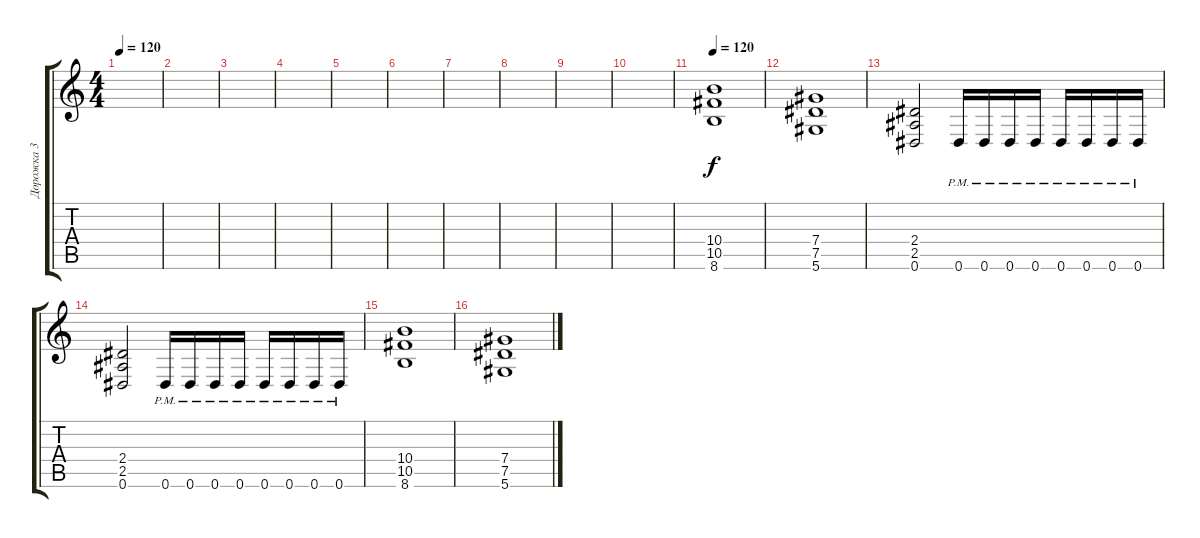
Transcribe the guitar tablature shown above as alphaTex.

\track ("Дорожка 3" "Дорожка 3") {instrument distortionguitar}
\staff {score tabs}
\tuning (Eb4 Bb3 Gb3 Db3 Ab2 Eb2) {hide}
\ts (4 4)
\tempo 120
\clef g2
\ks c
|
|
|
|
|
|
|
|
|
|
\tempo 120
(10.4 10.5 8.6).1 |
(7.4 7.5 5.6).1 |
(2.4 2.5 0.6).2 0.6{pm}.16 0.6{pm}.16 0.6{pm}.16 0.6{pm}.16 0.6{pm}.16 0.6{pm}.16 0.6{pm}.16 0.6{pm}.16 |
(2.4 2.5 0.6).2 0.6{pm}.16 0.6{pm}.16 0.6{pm}.16 0.6{pm}.16 0.6{pm}.16 0.6{pm}.16 0.6{pm}.16 0.6{pm}.16 |
(10.4 10.5 8.6).1 |
(7.4 7.5 5.6).1
